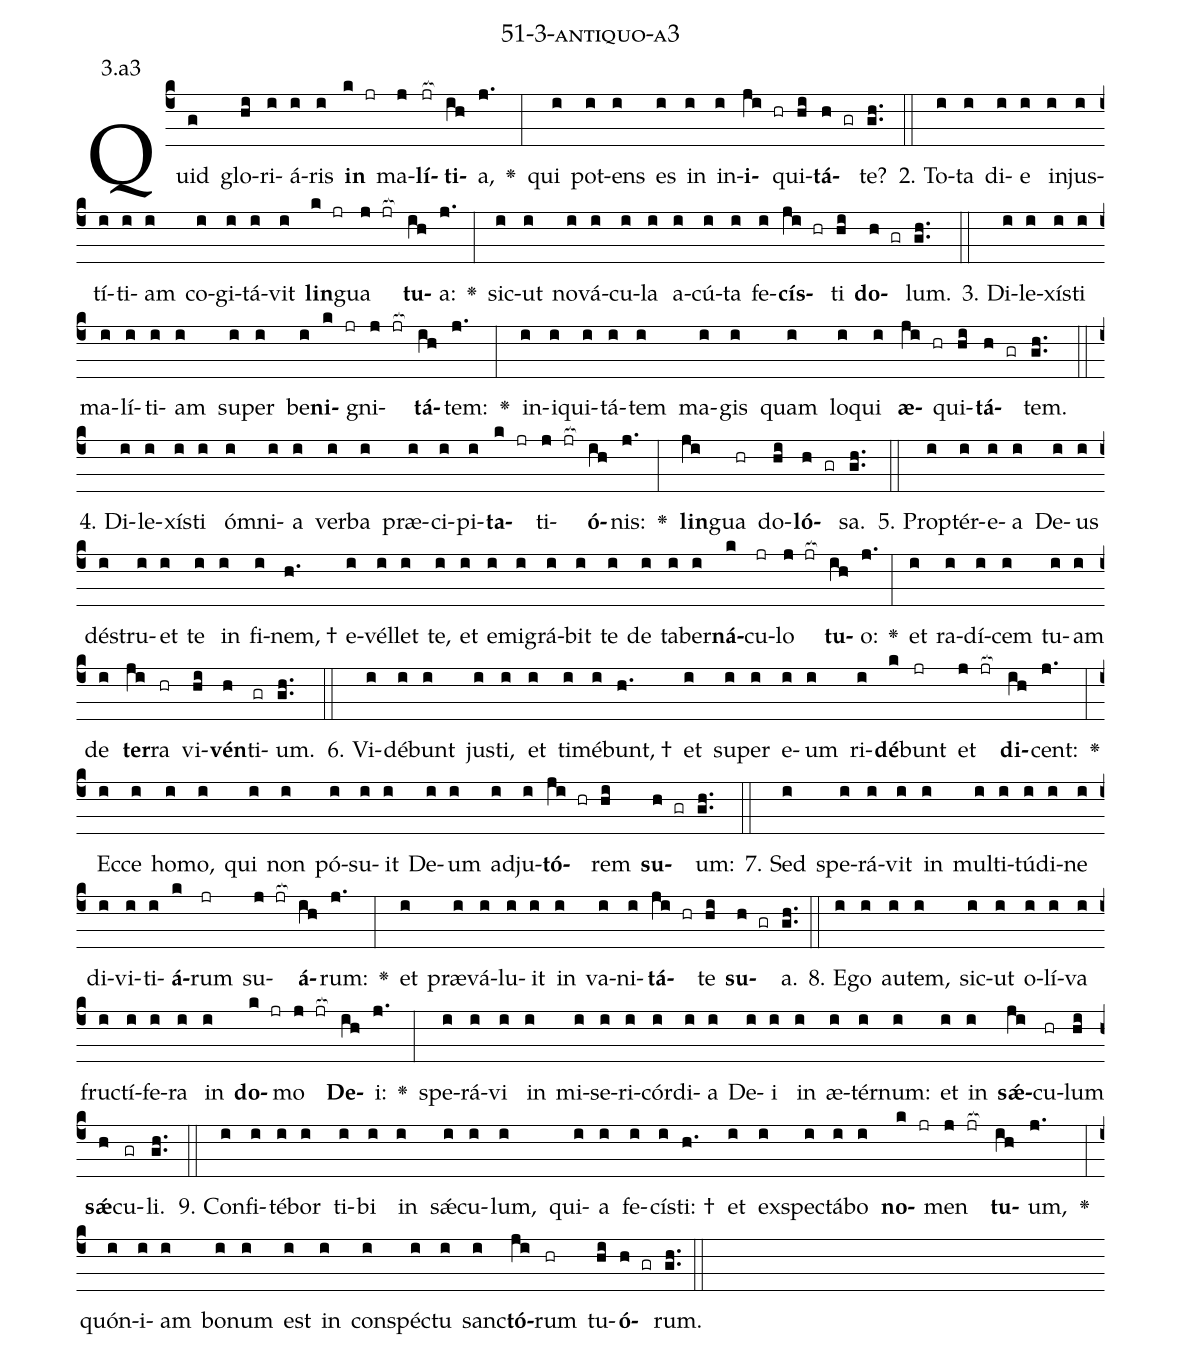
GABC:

name: 51-3-antiquo-a3;
annotation: 3.a3;
%%
(c4)Quid(g) glo(hi)ri(i)á(i)ris(i) <b>in</b>(k jr) ma(j)<b>lí</b>(jr[ocb:1{])<b>ti</b>(ih[ocb:0}])a,(j.) <v>\greheightstar</v>(:) qui(i) pot(i)ens(i) es(i) in(i) in(i)<b>i</b>(ji hr)qui(hi)<b>tá</b>(h gr)te?(gh..) (::)
2. To(i)ta(i) di(i)e(i) in(i)jus(i)tí(i)ti(i)am(i) co(i)gi(i)tá(i)vit(i) <b>lin</b>(k jr)gua(j jr[ocb:1{]) <b>tu</b>(ih[ocb:0}])a:(j.) <v>\greheightstar</v>(:) sic(i)ut(i) no(i)vá(i)cu(i)la(i) a(i)cú(i)ta(i) fe(i)<b>cís</b>(ji hr)ti(hi) <b>do</b>(h gr)lum.(gh..) (::)
3. Di(i)le(i)xís(i)ti(i) ma(i)lí(i)ti(i)am(i) su(i)per(i) be(i)<b>ni</b>(k jr)gni(j jr[ocb:1{])<b>tá</b>(ih[ocb:0}])tem:(j.) <v>\greheightstar</v>(:) in(i)i(i)qui(i)tá(i)tem(i) ma(i)gis(i) quam(i) lo(i)qui(i) <b>æ</b>(ji hr)qui(hi)<b>tá</b>(h gr)tem.(gh..) (::)
4. Di(i)le(i)xís(i)ti(i) óm(i)ni(i)a(i) ver(i)ba(i) præ(i)ci(i)pi(i)<b>ta</b>(k jr)ti(j jr[ocb:1{])<b>ó</b>(ih[ocb:0}])nis:(j.) <v>\greheightstar</v>(:) <b>lin</b>(ji)gua(hr) do(hi)<b>ló</b>(h gr)sa.(gh..) (::)
5. Prop(i)tér(i)e(i)a(i) De(i)us(i) dé(i)stru(i)et(i) te(i) in(i) fi(i)nem, †(h.) e(i)vél(i)let(i) te,(i) et(i) e(i)mi(i)grá(i)bit(i) te(i) de(i) ta(i)ber(i)<b>ná</b>(k)cu(jr)lo(j jr[ocb:1{]) <b>tu</b>(ih[ocb:0}])o:(j.) <v>\greheightstar</v>(:) et(i) ra(i)dí(i)cem(i) tu(i)am(i) de(i) <b>ter</b>(ji)ra(hr) vi(hi)<b>vén</b>(h)ti(gr)um.(gh..) (::)
6. Vi(i)dé(i)bunt(i) jus(i)ti,(i) et(i) ti(i)mé(i)bunt, †(h.) et(i) su(i)per(i) e(i)um(i) ri(i)<b>dé</b>(k)bunt(jr) et(j jr[ocb:1{]) <b>di</b>(ih[ocb:0}])cent:(j.) <v>\greheightstar</v>(:) Ec(i)ce(i) ho(i)mo,(i) qui(i) non(i) pó(i)su(i)it(i) De(i)um(i) ad(i)ju(i)<b>tó</b>(ji hr)rem(hi) <b>su</b>(h gr)um:(gh..) (::)
7. Sed(i) spe(i)rá(i)vit(i) in(i) mul(i)ti(i)tú(i)di(i)ne(i) di(i)vi(i)ti(i)<b>á</b>(k)rum(jr) su(j jr[ocb:1{])<b>á</b>(ih[ocb:0}])rum:(j.) <v>\greheightstar</v>(:) et(i) præ(i)vá(i)lu(i)it(i) in(i) va(i)ni(i)<b>tá</b>(ji hr)te(hi) <b>su</b>(h gr)a.(gh..) (::)
8. E(i)go(i) au(i)tem,(i) sic(i)ut(i) o(i)lí(i)va(i) fruc(i)tí(i)fe(i)ra(i) in(i) <b>do</b>(k jr)mo(j jr[ocb:1{]) <b>De</b>(ih[ocb:0}])i:(j.) <v>\greheightstar</v>(:) spe(i)rá(i)vi(i) in(i) mi(i)se(i)ri(i)cór(i)di(i)a(i) De(i)i(i) in(i) æ(i)tér(i)num:(i) et(i) in(i) <b>sǽ</b>(ji)cu(hr)lum(hi) <b>sǽ</b>(h)cu(gr)li.(gh..) (::)
9. Con(i)fi(i)té(i)bor(i) ti(i)bi(i) in(i) sǽ(i)cu(i)lum,(i) qui(i)a(i) fe(i)cís(i)ti: †(h.) et(i) ex(i)spec(i)tá(i)bo(i) <b>no</b>(k jr)men(j jr[ocb:1{]) <b>tu</b>(ih[ocb:0}])um,(j.) <v>\greheightstar</v>(:) quón(i)i(i)am(i) bo(i)num(i) est(i) in(i) con(i)spéc(i)tu(i) sanc(i)<b>tó</b>(ji)rum(hr) tu(hi)<b>ó</b>(h gr)rum.(gh..) (::)
